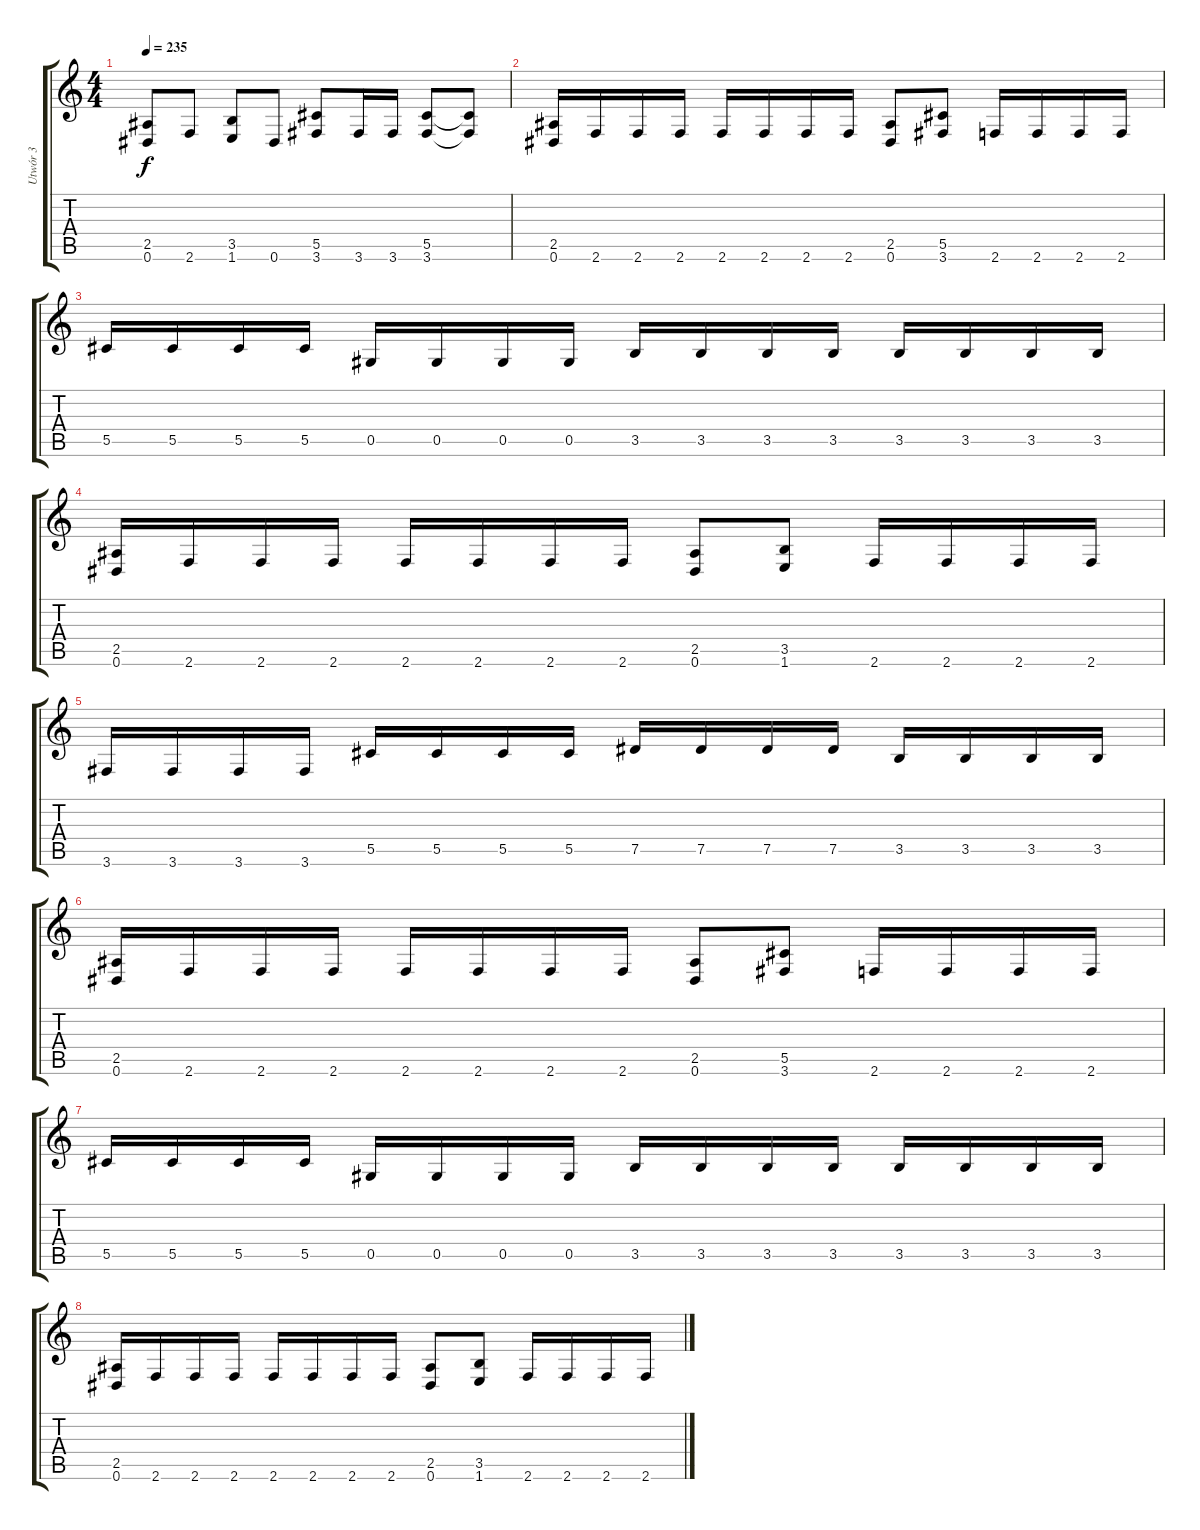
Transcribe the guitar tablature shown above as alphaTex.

\track ("Utwór 3" "Utwór 3") {instrument overdrivenguitar}
\staff {score tabs}
\tuning (Eb4 Bb3 Gb3 Db3 Ab2 Eb2) {hide}
\ts (4 4)
\tempo 235
\clef g2
\ks c
(2.5 0.6).8{dy f} 2.6.8 (3.5 1.6).8 0.6.8 (5.5 3.6).8 3.6.16 3.6.16 (5.5 3.6).8 (5.5{t} 3.6{t}).8 |
(2.5 0.6).16 2.6.16 2.6.16 2.6.16 2.6.16 2.6.16 2.6.16 2.6.16 (2.5 0.6).8 (5.5 3.6).8 2.6.16 2.6.16 2.6.16 2.6.16 |
5.5.16 5.5.16 5.5.16 5.5.16 0.5.16 0.5.16 0.5.16 0.5.16 3.5.16 3.5.16 3.5.16 3.5.16 3.5.16 3.5.16 3.5.16 3.5.16 |
(2.5 0.6).16 2.6.16 2.6.16 2.6.16 2.6.16 2.6.16 2.6.16 2.6.16 (2.5 0.6).8 (3.5 1.6).8 2.6.16 2.6.16 2.6.16 2.6.16 |
3.6.16 3.6.16 3.6.16 3.6.16 5.5.16 5.5.16 5.5.16 5.5.16 7.5.16 7.5.16 7.5.16 7.5.16 3.5.16 3.5.16 3.5.16 3.5.16 |
(2.5 0.6).16 2.6.16 2.6.16 2.6.16 2.6.16 2.6.16 2.6.16 2.6.16 (2.5 0.6).8 (5.5 3.6).8 2.6.16 2.6.16 2.6.16 2.6.16 |
5.5.16 5.5.16 5.5.16 5.5.16 0.5.16 0.5.16 0.5.16 0.5.16 3.5.16 3.5.16 3.5.16 3.5.16 3.5.16 3.5.16 3.5.16 3.5.16 |
(2.5 0.6).16 2.6.16 2.6.16 2.6.16 2.6.16 2.6.16 2.6.16 2.6.16 (2.5 0.6).8 (3.5 1.6).8 2.6.16 2.6.16 2.6.16 2.6.16
